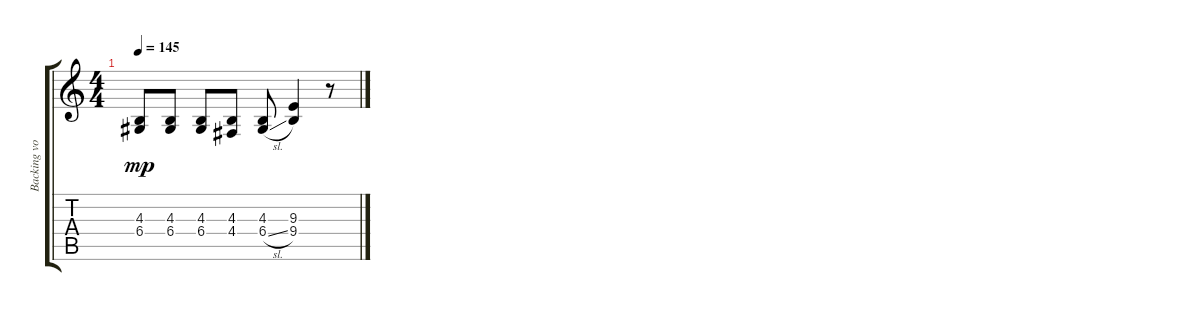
\track ("Backing vocals" "Backing vo") {instrument trumpet}
\staff {score tabs}
\tuning (E4 B3 G3 D3 A2 E2) {hide}
\ts (4 4)
\tempo 145
\clef g2
\ks c
(4.3 6.4).8{dy mp} (4.3 6.4).8 (4.3 6.4).8 (4.3 4.4).8 (4.3 6.4{sl}).8 (9.3 9.4).4 r.8
